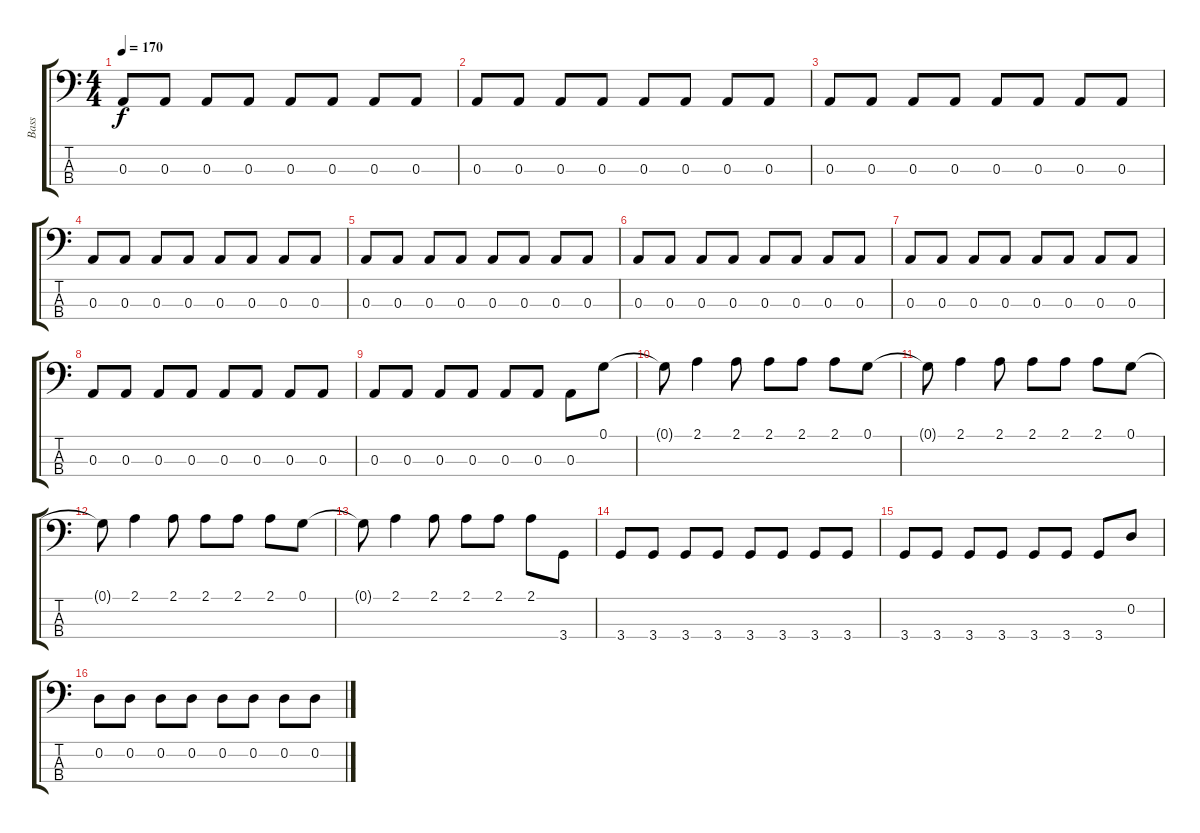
\track ("Bass" "Bass") {instrument electricbasspick}
\staff {score tabs}
\tuning (G2 D2 A1 E1) {hide}
\ts (4 4)
\tempo 170
\clef f4
\ks c
0.3.8{dy f} 0.3.8 0.3.8 0.3.8 0.3.8 0.3.8 0.3.8 0.3.8 |
0.3.8 0.3.8 0.3.8 0.3.8 0.3.8 0.3.8 0.3.8 0.3.8 |
0.3.8 0.3.8 0.3.8 0.3.8 0.3.8 0.3.8 0.3.8 0.3.8 |
0.3.8 0.3.8 0.3.8 0.3.8 0.3.8 0.3.8 0.3.8 0.3.8 |
0.3.8 0.3.8 0.3.8 0.3.8 0.3.8 0.3.8 0.3.8 0.3.8 |
0.3.8 0.3.8 0.3.8 0.3.8 0.3.8 0.3.8 0.3.8 0.3.8 |
0.3.8 0.3.8 0.3.8 0.3.8 0.3.8 0.3.8 0.3.8 0.3.8 |
0.3.8 0.3.8 0.3.8 0.3.8 0.3.8 0.3.8 0.3.8 0.3.8 |
0.3.8 0.3.8 0.3.8 0.3.8 0.3.8 0.3.8 0.3.8 0.1.8 |
0.1{t}.8 2.1.4 2.1.8 2.1.8 2.1.8 2.1.8 0.1.8 |
0.1{t}.8 2.1.4 2.1.8 2.1.8 2.1.8 2.1.8 0.1.8 |
0.1{t}.8 2.1.4 2.1.8 2.1.8 2.1.8 2.1.8 0.1.8 |
0.1{t}.8 2.1.4 2.1.8 2.1.8 2.1.8 2.1.8 3.4.8 |
3.4.8 3.4.8 3.4.8 3.4.8 3.4.8 3.4.8 3.4.8 3.4.8 |
3.4.8 3.4.8 3.4.8 3.4.8 3.4.8 3.4.8 3.4.8 0.2.8 |
0.2.8 0.2.8 0.2.8 0.2.8 0.2.8 0.2.8 0.2.8 0.2.8
